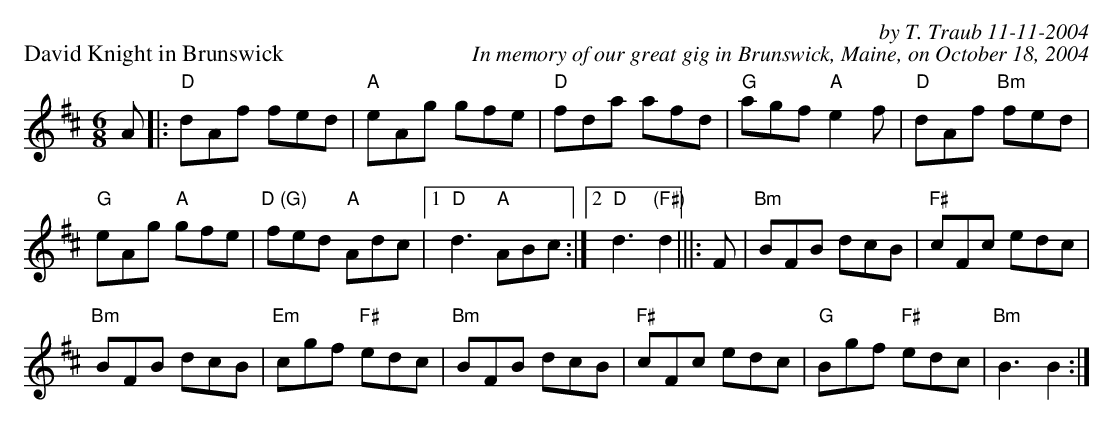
X:1
P: David Knight in Brunswick
C: by T. Traub 11-11-2004
C: In memory of our great gig in Brunswick, Maine, on October 18, 2004
M: 6/8
L: 1/8
K: D
A |: "D"dAf fed|"A"eAg gfe|"D"fda afd|"G"agf "A"e2 f|"D"dAf "Bm"fed|
"G"eAg "A"gfe|"D (G)"fed "A"Adc|1 "D"d3 "A"ABc :|2 "D"d3 "(F#)"d2|||: F|"Bm"BFB dcB|"F#"cFc edc|
"Bm"BFB dcB|"Em"cgf "F#"edc|"Bm"BFB dcB|"F#"cFc edc|"G"Bgf "F#" edc|"Bm"B3 B2 :|
